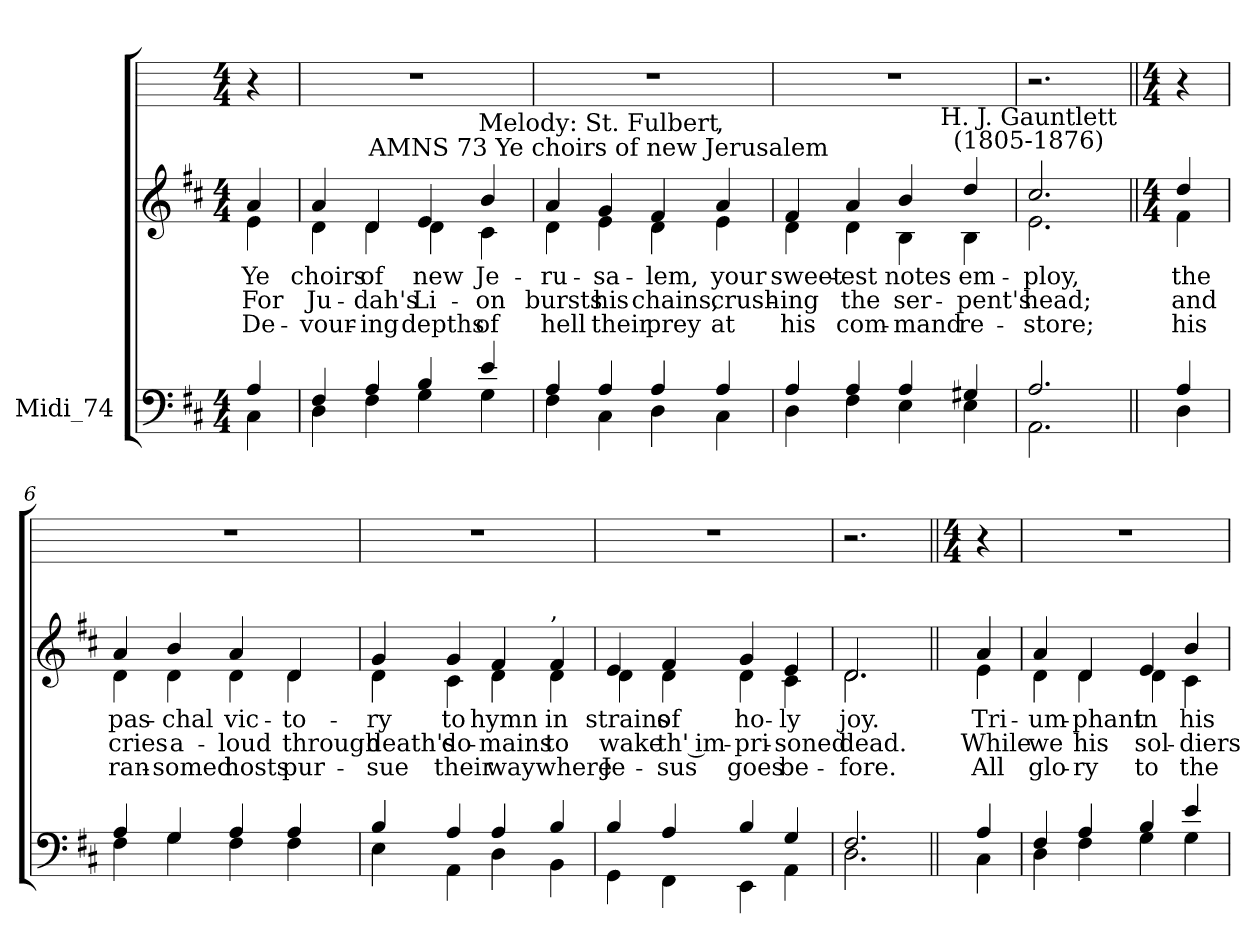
**kern	**kern	**text	**text	**text	**kern
*part3	*part2	*part2	*part2	*part2	*part1
*staff3	*staff2	*staff2	*staff2	*staff2	*staff1
*I"Midi_74	*	*	*	*	*
*clefF4	*clefG2	*	*	*	*
*k[f#c#]	*k[f#c#]	*	*	*	*
*D:	*D:	*	*	*	*
*M4/4	*M4/4	*	*	*	*M4/4
=	=	=	=	=	=
*^	*	*	*	*	*
!	!	!LO:TX:a:cj:t=St. Fulbert of Chartres (d. 1028),\ntr. R. Campbell (1814-1868)	!	!	!	!
!	!	!	!LO:LY:b	!LO:LY:b	!LO:LY:b	!
*	*	*^	*	*	*	*
4A/	4C#\	4a/	4e\	Ye	For	De-	4r
=1	=1	=1	=1	=1	=1	=1	=1
!	!	!	!	!LO:LY:b	!LO:LY:b	!LO:LY:b	!
4F#/	4D\	4a/	4d\	-choirs	Ju-	-vour-	1r
!	!	!	!	!LO:LY:b	!LO:LY:b	!LO:LY:b	!
4A/	4F#\	4d/	4d\	-of	dah's	ing	.
!	!	!	!	!LO:LY:b	!LO:LY:b	!LO:LY:b	!
4B/	4G\	4e/	4d\	new	Li-	-depths	.
!	!	!	!	!LO:LY:b	!LO:LY:b	!LO:LY:b	!
4e	4G\	4b/	4c#\	Je-	-on	of	.
=2	=2	=2	=2	=2	=2	=2	=2
!	!	!	!	!LO:LY:b	!LO:LY:b	!LO:LY:b	!
4A/	4F#\	4a/	4d\	ru-	-bursts	hell	1r
!	!	!LO:TX:a:cj:t=AMNS 73 Ye choirs of new Jerusalem	!	!	!	!	!
!	!	!LO:TX:a:cj:t=Melody&colon; St. Fulbert	!	!	!	!	!
!	!	!	!	!LO:LY:b	!LO:LY:b	!LO:LY:b	!
4A/	4C#\	4g/	4e\	sa-	-his	their	.
!	!	!	!	!LO:LY:b	!LO:LY:b	!LO:LY:b	!
4A/	4D\	4f#/	4d\	lem,	chains,	prey	.
!	!	!LO:TX:a:t=,	!	!	!	!	!
!	!	!	!	!LO:LY:b	!LO:LY:b	!LO:LY:b	!
4A/	4C#\	4a/	4e\	your	crush-	-at	.
=3	=3	=3	=3	=3	=3	=3	=3
!	!	!	!	!LO:LY:b	!LO:LY:b	!LO:LY:b	!
4A/	4D\	4f#/	4d\	sweet-	-ing	his	1r
!	!	!	!	!LO:LY:b	!LO:LY:b	!LO:LY:b	!
4A/	4F#\	4a/	4d\	est	the	com-	.
!	!	!	!	!LO:LY:b	!LO:LY:b	!LO:LY:b	!
4A/	4E\	4b/	4B	-notes	ser-	-mand	.
!	!	!	!	!LO:LY:b	!LO:LY:b	!LO:LY:b	!
4G#X/	4E\	4dd/	4B	em-	-pent's	re-	.
=4	=4	=4	=4	=4	=4	=4	=4
!	!	!LO:TX:a:cj:t=H. J. Gauntlett\n(1805-1876)	!	!	!	!	!
!	!	!	!	!LO:LY:b	!LO:LY:b	!LO:LY:b	!
2.A/	2.AA\	2.cc#/	2.e\	-ploy,	head;	store;	2.r
!!LO:LB:g=z
=5||	=5||	=5||	=5||	=5||	=5||	=5||	=5||
*	*	*M4/4	*	*	*	*	*M4/4
!	!	!	!	!LO:LY:b	!LO:LY:b	!LO:LY:b	!
4A/	4D\	4dd/	4f#\	the	and	his	4r
=6	=6	=6	=6	=6	=6	=6	=6
!	!	!	!	!LO:LY:b	!LO:LY:b	!LO:LY:b	!
4A/	4F#\	4a/	4d\	pas-	-cries	ran-	1r
!	!	!	!	!LO:LY:b	!LO:LY:b	!LO:LY:b	!
4G/	4G\	4b/	4d\	-chal	a-	-somed	.
!	!	!	!	!LO:LY:b	!LO:LY:b	!LO:LY:b	!
4A/	4F#\	4a/	4d\	vic-	-loud	hosts	.
!	!	!	!	!LO:LY:b	!LO:LY:b	!LO:LY:b	!
4A/	4F#\	4d/	4d\	to-	-through	pur-	.
=7	=7	=7	=7	=7	=7	=7	=7
!	!	!	!	!LO:LY:b	!LO:LY:b	!LO:LY:b	!
4B/	4E\	4g/	4d\	-ry	death's	sue	1r
!	!	!	!	!LO:LY:b	!LO:LY:b	!LO:LY:b	!
4A/	4AA\	4g/	4c#\	to	do-	-their	.
!	!	!	!	!LO:LY:b	!LO:LY:b	!LO:LY:b	!
4A/	4D\	4f#/	4d\	hymn	mains	way	.
!	!	!LO:TX:a:t=,	!	!	!	!	!
!	!	!	!	!LO:LY:b	!LO:LY:b	!LO:LY:b	!
4B/	4BB\	4f#/	4d\	in	to	where	.
=8	=8	=8	=8	=8	=8	=8	=8
!	!	!	!	!LO:LY:b	!LO:LY:b	!LO:LY:b	!
4B/	4GG\	4e/	4d\	strains	wake	Je-	1r
!	!	!	!	!LO:LY:b	!LO:LY:b	!LO:LY:b	!
4A/	4FF#\	4f#/	4d\	-of	th' im-	-sus	.
!	!	!	!	!LO:LY:b	!LO:LY:b	!LO:LY:b	!
4B/	4EE\	4g/	4d\	ho-	-pri-	-goes	.
!	!	!	!	!LO:LY:b	!LO:LY:b	!LO:LY:b	!
4G/	4AA\	4e/	4c#\	ly	soned	be-	.
=9	=9	=9	=9	=9	=9	=9	=9
!	!	!	!	!LO:LY:b	!LO:LY:b	!LO:LY:b	!
2.F#/	2.D\	2.d/	2.d\	-joy.	dead.	fore.	2.r
!!LO:LB:g=z
=10||	=10||	=10||	=10||	=10||	=10||	=10||	=10||
*	*	*	*	*	*	*	*M4/4
!	!	!	!	!LO:LY:b	!LO:LY:b	!LO:LY:b	!
4A/	4C#\	4a/	4e\	Tri-	-While	All	4r
=11	=11	=11	=11	=11	=11	=11	=11
!	!	!	!	!LO:LY:b	!LO:LY:b	!LO:LY:b	!
4F#/	4D\	4a/	4d\	um-	-we	glo-	1r
!	!	!	!	!LO:LY:b	!LO:LY:b	!LO:LY:b	!
4A/	4F#\	4d/	4d\	-phant	his	ry	.
!	!	!	!	!LO:LY:b	!LO:LY:b	!LO:LY:b	!
4B/	4G\	4e/	4d\	in	sol-	-to	.
!	!	!	!	!LO:LY:b	!LO:LY:b	!LO:LY:b	!
4e	4G\	4b/	4c#\	his	diers	the	.
*v	*v	*	*	*	*	*	*
*	*v	*v	*	*	*	*
=	=	=	=	=	=
*-	*-	*-	*-	*-	*-
